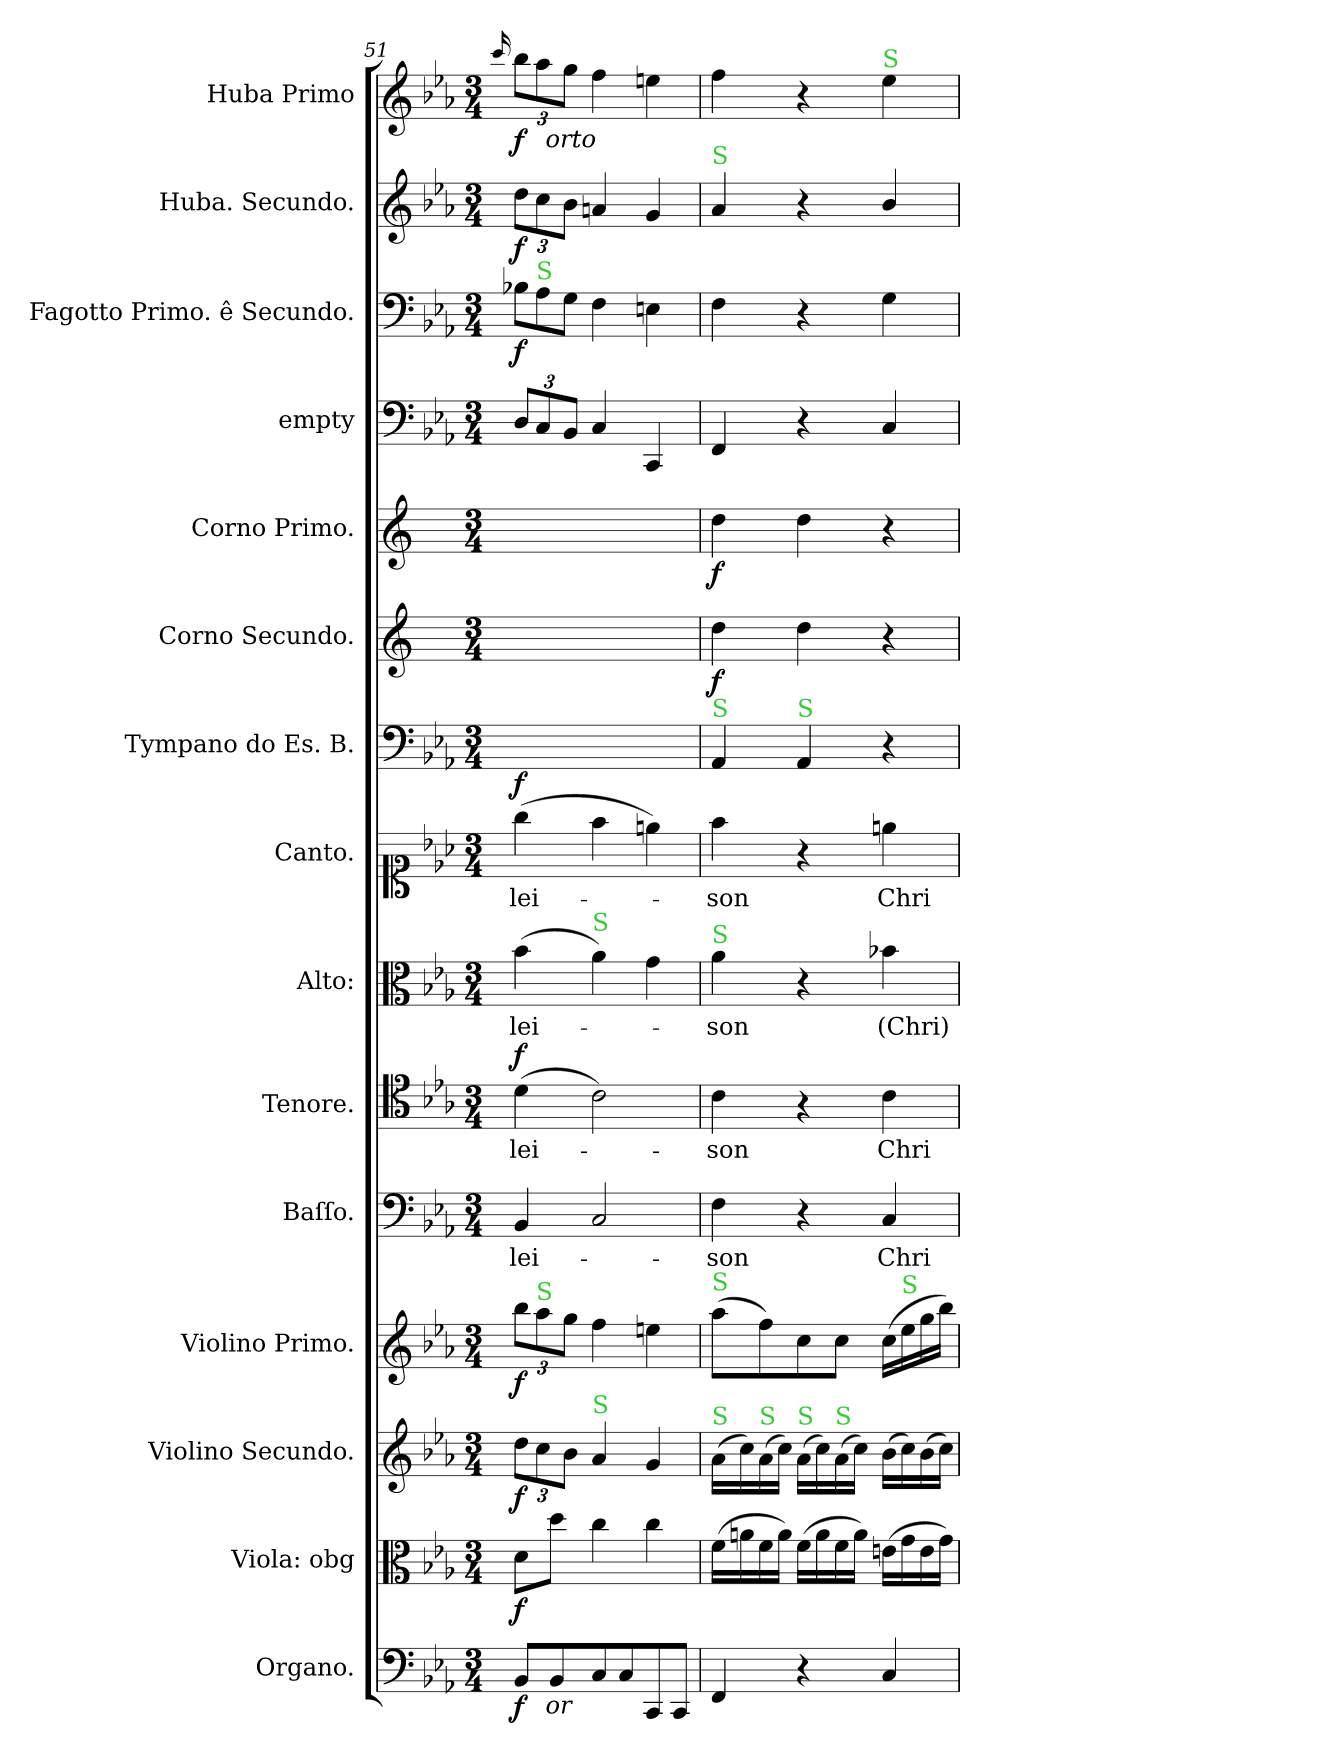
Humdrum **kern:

**kern	**dynam	**kern	**dynam	**kern	**dynam	**kern	**dynam	**kern	**text	**kern	**text	**dynam	**kern	**text	**kern	**text	**dynam	**kern	**kern	**dynam	**kern	**dynam	**kern	**kern	**dynam	**kern	**dynam	**kern	**dynam
*part15	*part15	*part14	*part14	*part13	*part13	*part12	*part12	*part11	*part11	*part10	*part10	*part10	*part9	*part9	*part8	*part8	*part8	*part7	*part6	*part6	*part5	*part5	*part4	*part3	*part3	*part2	*part2	*part1	*part1
*staff15	*staff15	*staff14	*staff14	*staff13	*staff13	*staff12	*staff12	*staff11	*staff11	*staff10	*staff10	*staff10	*staff9	*staff9	*staff8	*staff8	*staff8	*staff7	*staff6	*staff6	*staff5	*staff5	*staff4	*staff3	*staff3	*staff2	*staff2	*staff1	*staff1
*I"Organo.	*	*I"Viola: obg	*	*I"Violino Secundo.	*	*I"Violino Primo.	*	*I"Baſſo.	*	*I"Tenore.	*	*	*I"Alto:	*	*I"Canto.	*	*	*I"Tympano do Es. B.	*I"Corno Secundo.	*	*I"Corno Primo.	*	*I"empty	*I"Fagotto Primo. ê Secundo.	*	*I"Huba. Secundo.	*	*I"Huba Primo	*
*I'org	*	*I'vla	*	*	*	*I'vl I	*	*I'B	*	*I'T	*	*	*I'A	*	*I'C	*	*	*	*	*	*I'cor I	*	*	*	*	*	*	*	*
*clefF4	*	*clefC3	*	*clefG2	*	*clefG2	*	*clefF4	*	*clefC4	*	*	*clefC3	*	*clefC1	*	*	*clefF4	*clefG2	*	*clefG2	*	*clefF4	*clefF4	*	*clefG2	*	*clefG2	*
*	*	*	*	*	*	*	*	*	*	*	*	*	*	*	*	*	*	*	*ITrd5c9	*	*ITrd5c9	*	*	*	*	*	*	*	*
*k[b-e-a-]	*	*k[b-e-a-]	*	*k[b-e-a-]	*	*k[b-e-a-]	*	*k[b-e-a-]	*	*k[b-e-a-]	*	*	*k[b-e-a-]	*	*k[b-e-a-]	*	*	*k[b-e-a-]	*k[b-e-a-]	*	*k[b-e-a-]	*	*k[b-e-a-]	*k[b-e-a-]	*	*k[b-e-a-]	*	*k[b-e-a-]	*
*E-:	*	*E-:	*	*E-:	*	*E-:	*	*E-:	*	*E-:	*	*	*E-:	*	*E-:	*	*	*E-:	*E-:	*	*E-:	*	*	*	*	*E-:	*	*E-:	*
*M3/4	*	*M3/4	*	*M3/4	*	*M3/4	*	*M3/4	*	*M3/4	*	*	*M3/4	*	*M3/4	*	*	*M3/4	*M3/4	*	*M3/4	*	*M3/4	*M3/4	*	*M3/4	*	*M3/4	*
=51	=51	=51	=51	=51	=51	=51	=51	=51	=51	=51	=51	=51	=51	=51	=51	=51	=51	=51	=51	=51	=51	=51	=51	=51	=51	=51	=51	=51	=51
.	.	.	.	.	.	.	.	.	.	.	.	.	.	.	.	.	.	.	.	.	.	.	.	.	.	.	.	16qqccc/	.
*	*	*	*	*	*	*	*	*	*	*	*	*	*	*	*	*	*	*	*	*	*	*	*	*Xtuplet	*	*	*	*	*
!	!LO:DY:b:t=%s or	!	!	!	!	!	!	!	!	!	!	!LO:DY:b	!	!	!	!	!LO:DY:b	!	!	!	!	!	!	!	!	!	!	!	!LO:DY:b:t=%s orto
8BB-/L	f	8d\L	f	12dd\L	f	12bb-\L	f	4BB-/	-lei-	(>4d\	-lei-	f	(>4b-\	-lei-	(>4gg\	-lei-	f	2.ryy	2.ryy	.	2.ryy	.	12D/L	12B-X\L	f	12dd\L	f	12bb-\L	f
!	!	!	!	!	!	!	!	!	!	!	!	!	!	!	!	!	!	!	!	!	!	!	!	!LO:TX:a:color=limegreen:t=S	!	!	!	!	!
!	!	!	!	!	!	!LO:TX:a:color=limegreen:t=S	!	!	!	!	!	!	!	!	!	!	!	!	!	!	!	!	!	!	!	!	!	!	!
.	.	.	.	12cc\	.	12aa-\	.	.	.	.	.	.	.	.	.	.	.	.	.	.	.	.	12C/	12A-\	.	12cc\	.	12aa-\	.
8BB-/	.	8dd\J	.	.	.	.	.	.	.	.	.	.	.	.	.	.	.	.	.	.	.	.	.	.	.	.	.	.	.
.	.	.	.	12b-\J	.	12gg\J	.	.	.	.	.	.	.	.	.	.	.	.	.	.	.	.	12BB-/J	12G\J	.	12b-\J	.	12gg\J	.
!	!	!	!	!	!	!	!	!	!	!	!	!	!LO:TX:a:color=limegreen:t=S	!	!	!	!	!	!	!	!	!	!	!	!	!	!	!	!
!	!	!	!	!LO:TX:a:color=limegreen:t=S	!	!	!	!	!	!	!	!	!	!	!	!	!	!	!	!	!	!	!	!	!	!	!	!	!
8C/	.	4cc\	.	4a-/	.	4ff\	.	2C/	.	2c\)	.	.	4a-\)	.	4ff\	.	.	.	.	.	.	.	4C/	4F\	.	4an/	.	4ff\	.
8C/	.	.	.	.	.	.	.	.	.	.	.	.	.	.	.	.	.	.	.	.	.	.	.	.	.	.	.	.	.
8CC/	.	4cc\	.	4g/	.	4een\	.	.	.	.	.	.	4g\	.	4een\)	.	.	.	.	.	.	.	4CC/	4En\	.	4g/	.	4een\	.
8CC/J	.	.	.	.	.	.	.	.	.	.	.	.	.	.	.	.	.	.	.	.	.	.	.	.	.	.	.	.	.
=52	=52	=52	=52	=52	=52	=52	=52	=52	=52	=52	=52	=52	=52	=52	=52	=52	=52	=52	=52	=52	=52	=52	=52	=52	=52	=52	=52	=52	=52
!	!	!	!	!	!	!	!	!	!	!	!	!	!	!	!	!	!	!	!	!	!	!	!	!	!	!LO:TX:a:color=limegreen:t=S	!	!	!
!	!	!	!	!	!	!	!	!	!	!	!	!	!	!	!	!	!	!LO:TX:a:color=limegreen:t=S	!	!	!	!	!	!	!	!	!	!	!
!	!	!	!	!	!	!	!	!	!	!	!	!	!LO:TX:a:color=limegreen:t=S	!	!	!	!	!	!	!	!	!	!	!	!	!	!	!	!
!	!	!	!	!	!	!LO:TX:a:color=limegreen:t=S	!	!	!	!	!	!	!	!	!	!	!	!	!	!	!	!	!	!	!	!	!	!	!
!	!	!	!	!LO:TX:a:color=limegreen:t=S	!	!	!	!	!	!	!	!	!	!	!	!	!	!	!	!	!	!	!	!	!	!	!	!	!
4FF/	.	(>16f\LL	.	(>16a-\LL	.	(>8aa-\L	.	4F\	-son	4c\	-son	.	4a-\	-son	4ff\	-son	.	4AA-/	4f\	f	4f\	f	4FF/	4F\	.	4a-/	.	4ff\	.
.	.	16an\	.	16cc\)	.	.	.	.	.	.	.	.	.	.	.	.	.	.	.	.	.	.	.	.	.	.	.	.	.
!	!	!	!	!LO:TX:a:color=limegreen:t=S	!	!	!	!	!	!	!	!	!	!	!	!	!	!	!	!	!	!	!	!	!	!	!	!	!
.	.	16f\	.	(>16a-\	.	8ff\)	.	.	.	.	.	.	.	.	.	.	.	.	.	.	.	.	.	.	.	.	.	.	.
.	.	16a\JJ)	.	16cc\JJ)	.	.	.	.	.	.	.	.	.	.	.	.	.	.	.	.	.	.	.	.	.	.	.	.	.
!	!	!	!	!	!	!	!	!	!	!	!	!	!	!	!	!	!	!LO:TX:a:color=limegreen:t=S	!	!	!	!	!	!	!	!	!	!	!
!	!	!	!	!LO:TX:a:color=limegreen:t=S	!	!	!	!	!	!	!	!	!	!	!	!	!	!	!	!	!	!	!	!	!	!	!	!	!
4r	.	(>16f\LL	.	(>16a-\LL	.	8cc\	.	4r	.	4r	.	.	4r	.	4r	.	.	4AA-/	4f\	.	4f\	.	4r	4r	.	4r	.	4r	.
.	.	16a\	.	16cc\)	.	.	.	.	.	.	.	.	.	.	.	.	.	.	.	.	.	.	.	.	.	.	.	.	.
!	!	!	!	!LO:TX:a:color=limegreen:t=S	!	!	!	!	!	!	!	!	!	!	!	!	!	!	!	!	!	!	!	!	!	!	!	!	!
.	.	16f\	.	(>16a-\	.	8cc\J	.	.	.	.	.	.	.	.	.	.	.	.	.	.	.	.	.	.	.	.	.	.	.
.	.	16a\JJ)	.	16cc\JJ)	.	.	.	.	.	.	.	.	.	.	.	.	.	.	.	.	.	.	.	.	.	.	.	.	.
!	!	!	!	!	!	!	!	!	!	!	!	!	!	!	!	!	!	!	!	!	!	!	!	!	!	!	!	!LO:TX:a:color=limegreen:t=S	!
4C/	.	(>16en\LL	.	(>16b-\LL	.	(>16cc\LL	.	4C/	Chri-	4c\	Chri-	.	4b-X\	(Chri)-	4een\	Chri-	.	4r	4r	.	4r	.	4C/	4G\	.	4b-/	.	4ee-\	.
!	!	!	!	!	!	!LO:TX:a:color=limegreen:t=S	!	!	!	!	!	!	!	!	!	!	!	!	!	!	!	!	!	!	!	!	!	!	!
.	.	16g\	.	16cc\)	.	16ee-\	.	.	.	.	.	.	.	.	.	.	.	.	.	.	.	.	.	.	.	.	.	.	.
.	.	16e\	.	(>16b-\	.	16gg\	.	.	.	.	.	.	.	.	.	.	.	.	.	.	.	.	.	.	.	.	.	.	.
.	.	16g\JJ)	.	16cc\JJ)	.	16bb-\JJ)	.	.	.	.	.	.	.	.	.	.	.	.	.	.	.	.	.	.	.	.	.	.	.
=	=	=	=	=	=	=	=	=	=	=	=	=	=	=	=	=	=	=	=	=	=	=	=	=	=	=	=	=	=
*-	*-	*-	*-	*-	*-	*-	*-	*-	*-	*-	*-	*-	*-	*-	*-	*-	*-	*-	*-	*-	*-	*-	*-	*-	*-	*-	*-	*-	*-
